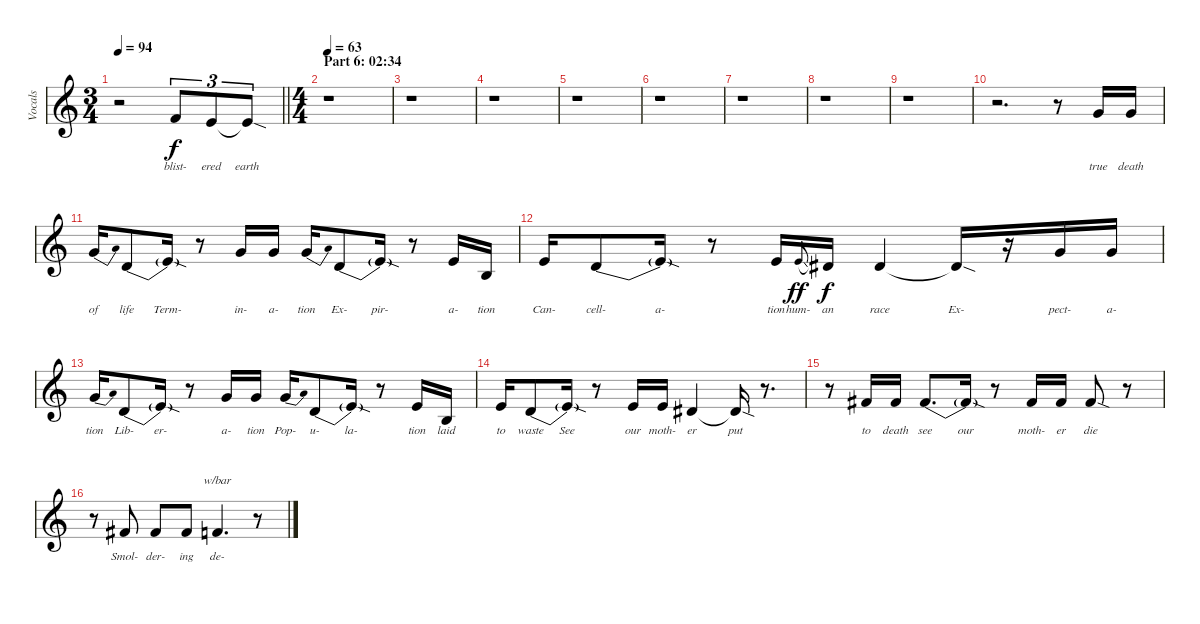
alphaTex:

\track ("Vocals" "Vocals") {instrument lead2sawtooth}
\staff {score}
\tuning (E4 B3 G3 D3 A2 E2) {hide}
\ts (3 4)
\tempo 94
\clef g2
\barLineRight lightlight
\ks c
r.2{dy f} 10.3.8{tu (3 2) lyrics (0 "blist-") lyrics (1 "") lyrics (2 "") lyrics (3 "") lyrics (4 "")} 9.3.8{tu (3 2) lyrics (0 "ered") lyrics (1 "") lyrics (2 "") lyrics (3 "") lyrics (4 "")} 9.3{sod t}.8{tu (3 2) lyrics (0 "earth") lyrics (1 "") lyrics (2 "") lyrics (3 "") lyrics (4 "")} |
\ts (4 4)
\section ("" "Part 6: 02:34")
\tempo 63
r.1 |
r.1 |
r.1 |
r.1 |
r.1 |
r.1 |
r.1 |
r.1 |
r.2{d} r.8 8.2.16{lyrics (0 "true") lyrics (1 "") lyrics (2 "") lyrics (3 "") lyrics (4 "")} 8.2.16{lyrics (0 "death") lyrics (1 "") lyrics (2 "") lyrics (3 "") lyrics (4 "")} |
8.2{be (bend 0 0 60 4)}.16{lyrics (0 "of") lyrics (1 "") lyrics (2 "") lyrics (3 "") lyrics (4 "")} 7.3{be (bend 0 0 60 4)}.8{lyrics (0 "life") lyrics (1 "") lyrics (2 "") lyrics (3 "") lyrics (4 "")} 7.3{sod t}.16{lyrics (0 "Term-") lyrics (1 "") lyrics (2 "") lyrics (3 "") lyrics (4 "")} r.8 8.2.16{lyrics (0 "in-") lyrics (1 "") lyrics (2 "") lyrics (3 "") lyrics (4 "")} 8.2.16{lyrics (0 "a-") lyrics (1 "") lyrics (2 "") lyrics (3 "") lyrics (4 "")} 8.2{be (bend 0 0 60 4)}.16{lyrics (0 "tion") lyrics (1 "") lyrics (2 "") lyrics (3 "") lyrics (4 "")} 7.3{be (bend 0 0 60 4)}.8{lyrics (0 "Ex-") lyrics (1 "") lyrics (2 "") lyrics (3 "") lyrics (4 "")} 7.3{sod t}.16{lyrics (0 "pir-") lyrics (1 "") lyrics (2 "") lyrics (3 "") lyrics (4 "")} r.8 9.3.16{lyrics (0 "a-") lyrics (1 "") lyrics (2 "") lyrics (3 "") lyrics (4 "")} 4.3.16{lyrics (0 "tion") lyrics (1 "") lyrics (2 "") lyrics (3 "") lyrics (4 "")} |
9.3.16{lyrics (0 "Can-") lyrics (1 "") lyrics (2 "") lyrics (3 "") lyrics (4 "")} 7.3{be (bend 0 0 60 4)}.8{lyrics (0 "cell-") lyrics (1 "") lyrics (2 "") lyrics (3 "") lyrics (4 "")} 7.3{sod t}.16{lyrics (0 "a-") lyrics (1 "") lyrics (2 "") lyrics (3 "") lyrics (4 "")} r.8 9.3.16{lyrics (0 "tion") lyrics (1 "") lyrics (2 "") lyrics (3 "") lyrics (4 "")} 9.3{sl}.8{lyrics (0 "hum-") lyrics (1 "") lyrics (2 "") lyrics (3 "") lyrics (4 "") gr onbeat dy ff} 8.3.16{lyrics (0 "an") lyrics (1 "") lyrics (2 "") lyrics (3 "") lyrics (4 "") dy f} 8.3.4{lyrics (0 "race") lyrics (1 "") lyrics (2 "") lyrics (3 "") lyrics (4 "")} 8.3{sod t}.16{lyrics (0 "Ex-") lyrics (1 "") lyrics (2 "") lyrics (3 "") lyrics (4 "")} r.16 8.2.16{lyrics (0 "pect-") lyrics (1 "") lyrics (2 "") lyrics (3 "") lyrics (4 "")} 8.2.16{lyrics (0 "a-") lyrics (1 "") lyrics (2 "") lyrics (3 "") lyrics (4 "")} |
8.2{be (bend 0 0 60 4)}.16{lyrics (0 "tion") lyrics (1 "") lyrics (2 "") lyrics (3 "") lyrics (4 "")} 7.3{be (bend 0 0 60 4)}.8{lyrics (0 "Lib-") lyrics (1 "") lyrics (2 "") lyrics (3 "") lyrics (4 "")} 7.3{sod t}.16{lyrics (0 "er-") lyrics (1 "") lyrics (2 "") lyrics (3 "") lyrics (4 "")} r.8 8.2.16{lyrics (0 "a-") lyrics (1 "") lyrics (2 "") lyrics (3 "") lyrics (4 "")} 8.2.16{lyrics (0 "tion") lyrics (1 "") lyrics (2 "") lyrics (3 "") lyrics (4 "")} 8.2{be (bend 0 0 60 4)}.16{lyrics (0 "Pop-") lyrics (1 "") lyrics (2 "") lyrics (3 "") lyrics (4 "")} 7.3{be (bend 0 0 60 4)}.8{lyrics (0 "u-") lyrics (1 "") lyrics (2 "") lyrics (3 "") lyrics (4 "")} 7.3{sod t}.16{lyrics (0 "la-") lyrics (1 "") lyrics (2 "") lyrics (3 "") lyrics (4 "")} r.8 9.3.16{lyrics (0 "tion") lyrics (1 "") lyrics (2 "") lyrics (3 "") lyrics (4 "")} 4.3.16{lyrics (0 "laid") lyrics (1 "") lyrics (2 "") lyrics (3 "") lyrics (4 "")} |
9.3.16{lyrics (0 "to") lyrics (1 "") lyrics (2 "") lyrics (3 "") lyrics (4 "")} 7.3{be (bend 0 0 60 4)}.8{lyrics (0 "waste") lyrics (1 "") lyrics (2 "") lyrics (3 "") lyrics (4 "")} 7.3{sod t}.16{lyrics (0 "See") lyrics (1 "") lyrics (2 "") lyrics (3 "") lyrics (4 "")} r.8 9.3.16{lyrics (0 "our") lyrics (1 "") lyrics (2 "") lyrics (3 "") lyrics (4 "")} 9.3.16{lyrics (0 "moth-") lyrics (1 "") lyrics (2 "") lyrics (3 "") lyrics (4 "")} 8.3.4{lyrics (0 "er") lyrics (1 "") lyrics (2 "") lyrics (3 "") lyrics (4 "")} 8.3{sod t}.16{lyrics (0 "put") lyrics (1 "") lyrics (2 "") lyrics (3 "") lyrics (4 "")} r.8{d} |
r.8 7.2.16{lyrics (0 "to") lyrics (1 "") lyrics (2 "") lyrics (3 "") lyrics (4 "")} 7.2.16{lyrics (0 "death") lyrics (1 "") lyrics (2 "") lyrics (3 "") lyrics (4 "")} 5.2{be (custom 0 4 15 4 18 0 25 4 60 4)}.8{d lyrics (0 "see") lyrics (1 "") lyrics (2 "") lyrics (3 "") lyrics (4 "")} 5.2{sod t}.16{lyrics (0 "our") lyrics (1 "") lyrics (2 "") lyrics (3 "") lyrics (4 "")} r.8 7.2.16{lyrics (0 "moth-") lyrics (1 "") lyrics (2 "") lyrics (3 "") lyrics (4 "")} 7.2.16{lyrics (0 "er") lyrics (1 "") lyrics (2 "") lyrics (3 "") lyrics (4 "")} 7.2{sod}.8{lyrics (0 "die") lyrics (1 "") lyrics (2 "") lyrics (3 "") lyrics (4 "")} r.8 |
r.8 7.2.8{lyrics (0 "Smol-") lyrics (1 "") lyrics (2 "") lyrics (3 "") lyrics (4 "")} 7.2.8{lyrics (0 "der-") lyrics (1 "") lyrics (2 "") lyrics (3 "") lyrics (4 "")} 7.2.8{lyrics (0 "ing") lyrics (1 "") lyrics (2 "") lyrics (3 "") lyrics (4 "")} 6.2.4{d tbe (custom default 0 0 30 0 60 -8) lyrics (0 "de-") lyrics (1 "") lyrics (2 "") lyrics (3 "") lyrics (4 "")} r.8
